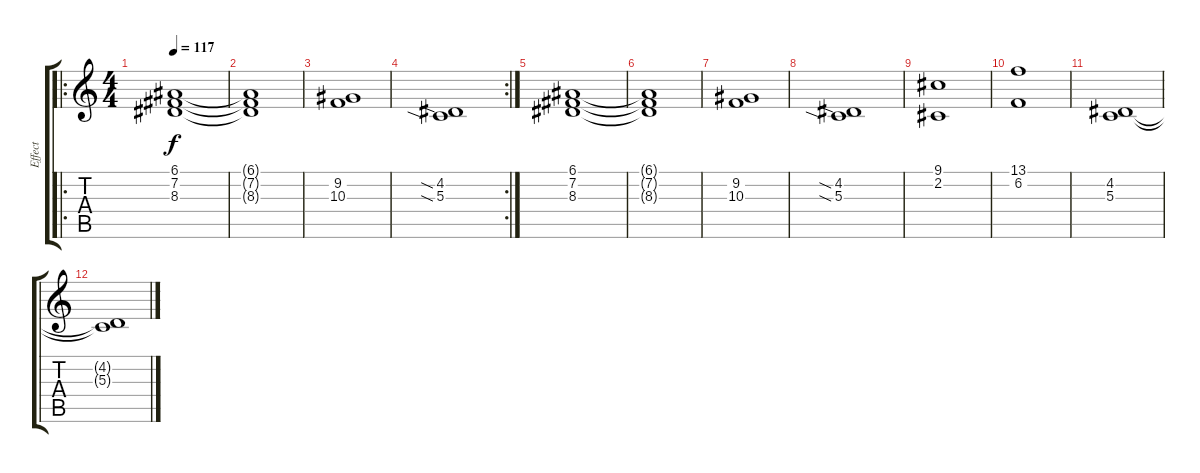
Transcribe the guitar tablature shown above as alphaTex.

\track ("Effect" "Effect") {instrument stringensemble1}
\staff {score tabs}
\tuning (E4 B3 G3 D3 A2 E2) {hide}
\ro
\ts (4 4)
\tempo 117
\clef g2
\ks c
(6.1 7.2 8.3).1{dy f} |
(6.1{t} 7.2{t} 8.3{t}).1 |
(9.2 10.3).1 |
\rc 2
(4.2{sia} 5.3{sia}).1 |
(6.1 7.2 8.3).1 |
(6.1{t} 7.2{t} 8.3{t}).1 |
(9.2 10.3).1 |
(4.2{sia} 5.3{sia}).1 |
(9.1 2.2).1 |
(13.1 6.2).1 |
(4.2 5.3).1 |
(4.2{t} 5.3{t}).1
